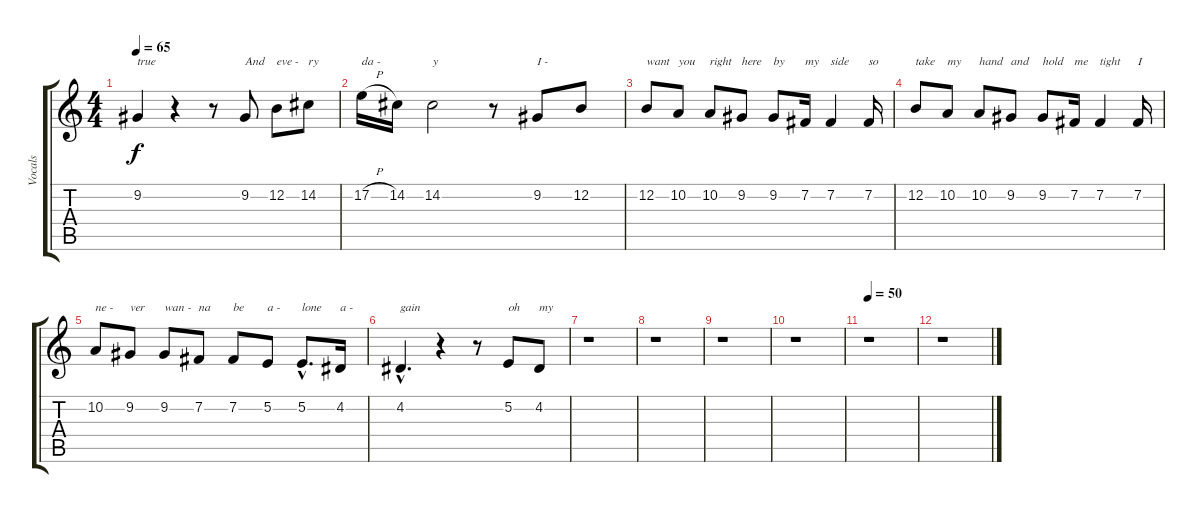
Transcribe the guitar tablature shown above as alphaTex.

\track ("Vocals" "Vocals") {instrument cello}
\staff {score tabs}
\tuning (E4 B3 G3 D3 A2 E2) {hide}
\ts (4 4)
\tempo 65
\clef g2
\ks c
9.2.4{txt "true" dy f} r.4 r.8 9.2.8{txt "And"} 12.2.8{txt "eve -"} 14.2.8{txt "ry"} |
17.2{h}.16{txt "da -"} 14.2.16 14.2.2{txt "y"} r.8 9.2.8{txt "I -"} 12.2.8 |
12.2.8{txt "want"} 10.2.8{txt "you"} 10.2.8{txt "right"} 9.2.8{txt "here"} 9.2.8{txt "by"} 7.2.16{txt "my"} 7.2.4{txt "side"} 7.2.16{txt "so"} |
12.2.8{txt "take"} 10.2.8{txt "my"} 10.2.8{txt "hand"} 9.2.8{txt "and"} 9.2.8{txt "hold"} 7.2.16{txt "me"} 7.2.4{txt "tight"} 7.2.16{txt "I"} |
10.2.8{txt "ne -"} 9.2.8{txt "ver"} 9.2.8{txt "wan -"} 7.2.8{txt "na"} 7.2.8{txt "be"} 5.2.8{txt "a -"} 5.2{hac}.8{d txt "lone"} 4.2.16{txt "a -"} |
4.2{hac}.4{d txt "gain"} r.4 r.8 5.2.8{txt "oh"} 4.2.8{txt "my"} |
r.1 |
r.1 |
r.1 |
r.1 |
\tempo 50
r.1 |
r.1
